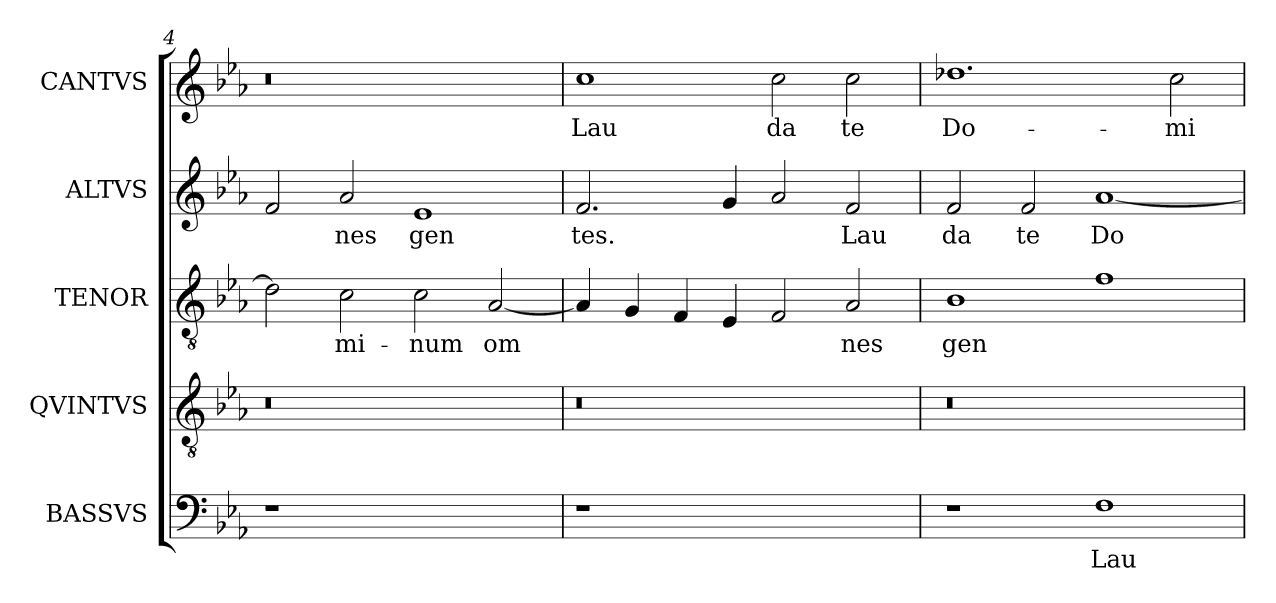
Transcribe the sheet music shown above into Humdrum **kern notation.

**kern	**text	**kern	**kern	**text	**kern	**text	**kern	**text
*part5	*part5	*part4	*part3	*part3	*part2	*part2	*part1	*part1
*staff5	*staff5	*staff4	*staff3	*staff3	*staff2	*staff2	*staff1	*staff1
*I"BASSVS	*	*I"QVINTVS	*I"TENOR	*	*I"ALTVS	*	*I"CANTVS	*
*clefF4	*	*clefGv2	*clefGv2	*	*clefG2	*	*clefG2	*
*k[b-e-a-]	*	*k[b-e-a-]	*k[b-e-a-]	*	*k[b-e-a-]	*	*k[b-e-a-]	*
*E-:	*	*E-:	*E-:	*	*E-:	*	*E-:	*
=4	=4	=4	=4	=4	=4	=4	=4	=4
!	!	!	!	!LO:LY:b:cj	!	!LO:LY:b:cj	!	!
1r	.	0r	2d-\]	--	2f/	.	0r	.
!	!	!	!	!LO:LY:b:cj	!	!LO:LY:b:cj	!	!
.	.	.	2c\	-mi-	2a-/	nes	.	.
!	!	!	!	!LO:LY:b:cj	!	!LO:LY:b:cj	!	!
1ryy	.	.	2c\	-num	1e-	gen	.	.
!	!	!	!	!LO:LY:b:cj	!	!	!	!
.	.	.	[<2A-/	om-	.	.	.	.
=5	=5	=5	=5	=5	=5	=5	=5	=5
!	!	!	!	!LO:LY:b:cj	!	!LO:LY:b:cj	!	!LO:LY:b:cj
1r	.	0r	4A-/]	--	2.f/	tes.	1cc	Lau
!	!	!	!	!LO:LY:b:cj	!	!	!	!
.	.	.	4G/	--	.	.	.	.
!	!	!	!	!LO:LY:b:cj	!	!	!	!
.	.	.	4F/	--	.	.	.	.
!	!	!	!	!LO:LY:b:cj	!	!LO:LY:b:cj	!	!
.	.	.	4E-/	--	4g/	.	.	.
!	!	!	!	!LO:LY:b:cj	!	!LO:LY:b:cj	!	!LO:LY:b:cj
1ryy	.	.	2F/	--	2a-/	.	2cc\	da
!	!	!	!	!LO:LY:b:cj	!	!LO:LY:b:cj	!	!LO:LY:b:cj
.	.	.	2A-/	-nes	2f/	Lau	2cc\	te
!!LO:PB:g=z
=6	=6	=6	=6	=6	=6	=6	=6	=6
!	!	!	!	!LO:LY:b:cj	!	!LO:LY:b:cj	!	!LO:LY:b:cj
1r	.	0r	1B-	gen	2f/	da	1.dd-X	Do-
!	!	!	!	!	!	!LO:LY:b:cj	!	!
.	.	.	.	.	2f/	te	.	.
!	!LO:LY:b:cj	!	!	!LO:LY:b:cj	!	!LO:LY:b:cj	!	!
1F	Lau	.	1f	.	[<1a-	Do	.	.
!	!	!	!	!	!	!	!	!LO:LY:b:cj
.	.	.	.	.	.	.	2cc\	-mi-
=	=	=	=	=	=	=	=	=
*-	*-	*-	*-	*-	*-	*-	*-	*-
